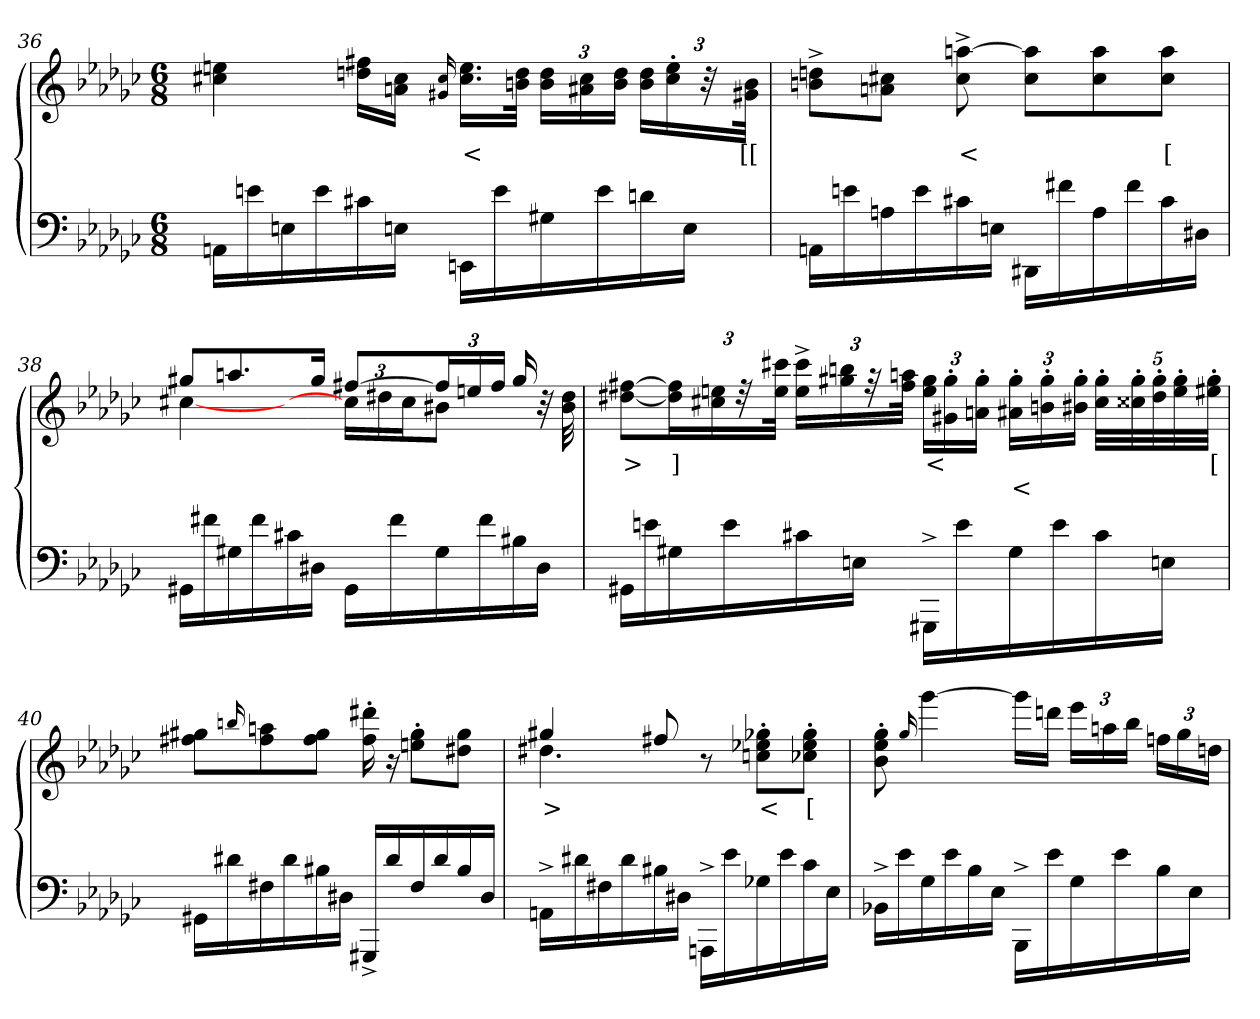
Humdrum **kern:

**kern	**kern	**text	**text
*part2	*part1	*part1	*part1
*staff2	*staff1	*staff1	*staff1
*clefF4	*clefG2	*	*
*k[b-e-a-d-g-c-]	*k[b-e-a-d-g-c-]	*	*
*M6/8	*M6/8	*	*
=36	=36	=36	=36
16AAnLL	4een 4cc#X	.	.
16en	.	.	.
16En	.	.	.
16e	.	.	.
16c#X	16ff#X 16ddnLL	.	.
16EnJJ	16cc# 16anJJ	.	.
.	16qqg#X 16qqcc#/	.	.
16EEnLL	16.ee 16.cc#LL	<	.
16e	.	.	.
.	32dd 32bnJJk	.	.
16G#X	24dd 24bLL	.	.
.	24cc# 24a#X	.	.
16e	.	.	.
.	24dd 24bJJ	.	.
16dn	24dd 24bLL	.	.
.	24ee'> 24cc#'>	.	.
16EJJ	.	.	.
.	48r	.	.
.	48b 48g#JJk	[[	.
=37	=37	=37	=37
16AAnLL	8ddn^> 8bn^>L	.	.
16en	.	.	.
16An	8cc#X 8anJ	.	.
16e	.	.	.
16c#X	[8aan^> 8cc#^>	<	.
16EnJJ	.	.	.
16DD#XLL	8aa] 8cc#L	.	.
16f#X	.	.	.
16A	8aa 8cc#	.	.
16f#	.	.	.
16c#	8aa 8cc#J	[	.
16D#JJ	.	.	.
=38	=38	=38	=38
*	*^	*	*
16GG#XLL	8gg#XL	[4cc#X	.	.
16f#X	.	.	.	.
16G#	8.aan	.	.	.
16f#	.	.	.	.
16c#X	.	8ryy	.	.
16D#XJJ	16gg#Jk	.	.	.
16GG#LL	[8ff#XL	24cc#LL]	.	.
.	.	24dd#X	.	.
16f#	.	.	.	.
.	.	24cc#J	.	.
16G#	24ff#L]	8b#XJ	.	.
.	24een	.	.	.
16f#	.	.	.	.
.	24ff#JJ	.	.	.
16B#X	16gg#/	16ryy	.	.
16D#JJ	16ryy	32r	.	.
.	.	32dd# 32b#	.	.
*	*v	*v	*	*
=39	=39	=39	=39
16GG#XLL	[8ff#X [8dd#XL	>	.
16en	.	.	.
16G#	24ff#] 24dd#]L	]	.
.	24een 24cc#X	.	.
16e	.	.	.
.	48r	.	.
.	48ccc# 48eeJJk	.	.
16c#X	24ccc#^> 24ee^>LL	.	.
.	24bbn 24gg#X	.	.
16EnJJ	.	.	.
.	48r	.	.
.	48aan 48ff#JJk	.	.
16GGG#^>LL	24gg# 24eeLL	<	.
.	24gg#'> 24g#'>	.	.
16e	.	.	.
.	24gg#'> 24an'>JJ	.	.
16G#	24gg#'> 24a#X'>LL	.	<
.	24gg#'> 24bn'>	.	.
16e	.	.	.
.	24gg#'> 24b#X'>JJ	.	.
16c#	40gg#'> 40cc#'>LLL	.	.
.	40gg#'> 40cc##X'>	.	.
.	40gg#'> 40dd#'>	.	.
16EnJJ	.	.	.
.	40gg#'> 40ee'>	.	.
.	40gg#'> 40ee#X'>JJJ	[	.
=40	=40	=40	=40
16GG#XLL	8gg#X 8ff#XL	.	.
16d#X	.	.	.
.	16qqbbn/	.	.
16F#X	8aan 8ff#	.	.
16d#	.	.	.
16B#X	8gg# 8ff#J	.	.
16D#JJ	.	.	.
16GGG#^>LL	16ddd#X'> 16ff#'>	.	.
16d#	16r	.	.
16F#	8gg#'> 8een'>L	.	.
16d#	.	.	.
16B#	8gg# 8dd#J	.	.
16D#JJ	.	.	.
=41	=41	=41	=41
*	*^	*	*
16AAn^>LL	4gg#X	4.dd#X	>	.
16d#X	.	.	.	.
16F#X	.	.	.	.
16d#	.	.	.	.
16B#X	8ff#X	.	.	.
16D#JJ	.	.	.	.
16AAAn^>LL	4.ryy	8r	.	.
16e-	.	.	.	.
16G-X	.	8gg-X'> 8ee-X'> 8ccn'>L	<	.
16e-	.	.	.	.
16c-	.	8gg-'> 8ee-'> 8cc-X'>J	[	.
16E-JJ	.	.	.	.
*	*v	*v	*	*
=42	=42	=42	=42
16BB-X^>LL	8gg-'> 8ee-'> 8b-'>	.	.
16e-	.	.	.
.	16qqgg-/	.	.
16G-	[4ggg-	.	.
16e-	.	.	.
16B-	.	.	.
16E-JJ	.	.	.
16BBB-^>LL	16ggg-LL]	.	.
16e-	16dddnJJ	.	.
16G-	24eee-LL	.	.
.	24aan	.	.
16e-	.	.	.
.	24bb-JJ	.	.
16B-	24ffnLL	.	.
.	24gg-	.	.
16E-JJ	.	.	.
.	24ddnJJ	.	.
=	=	=	=
*-	*-	*-	*-
